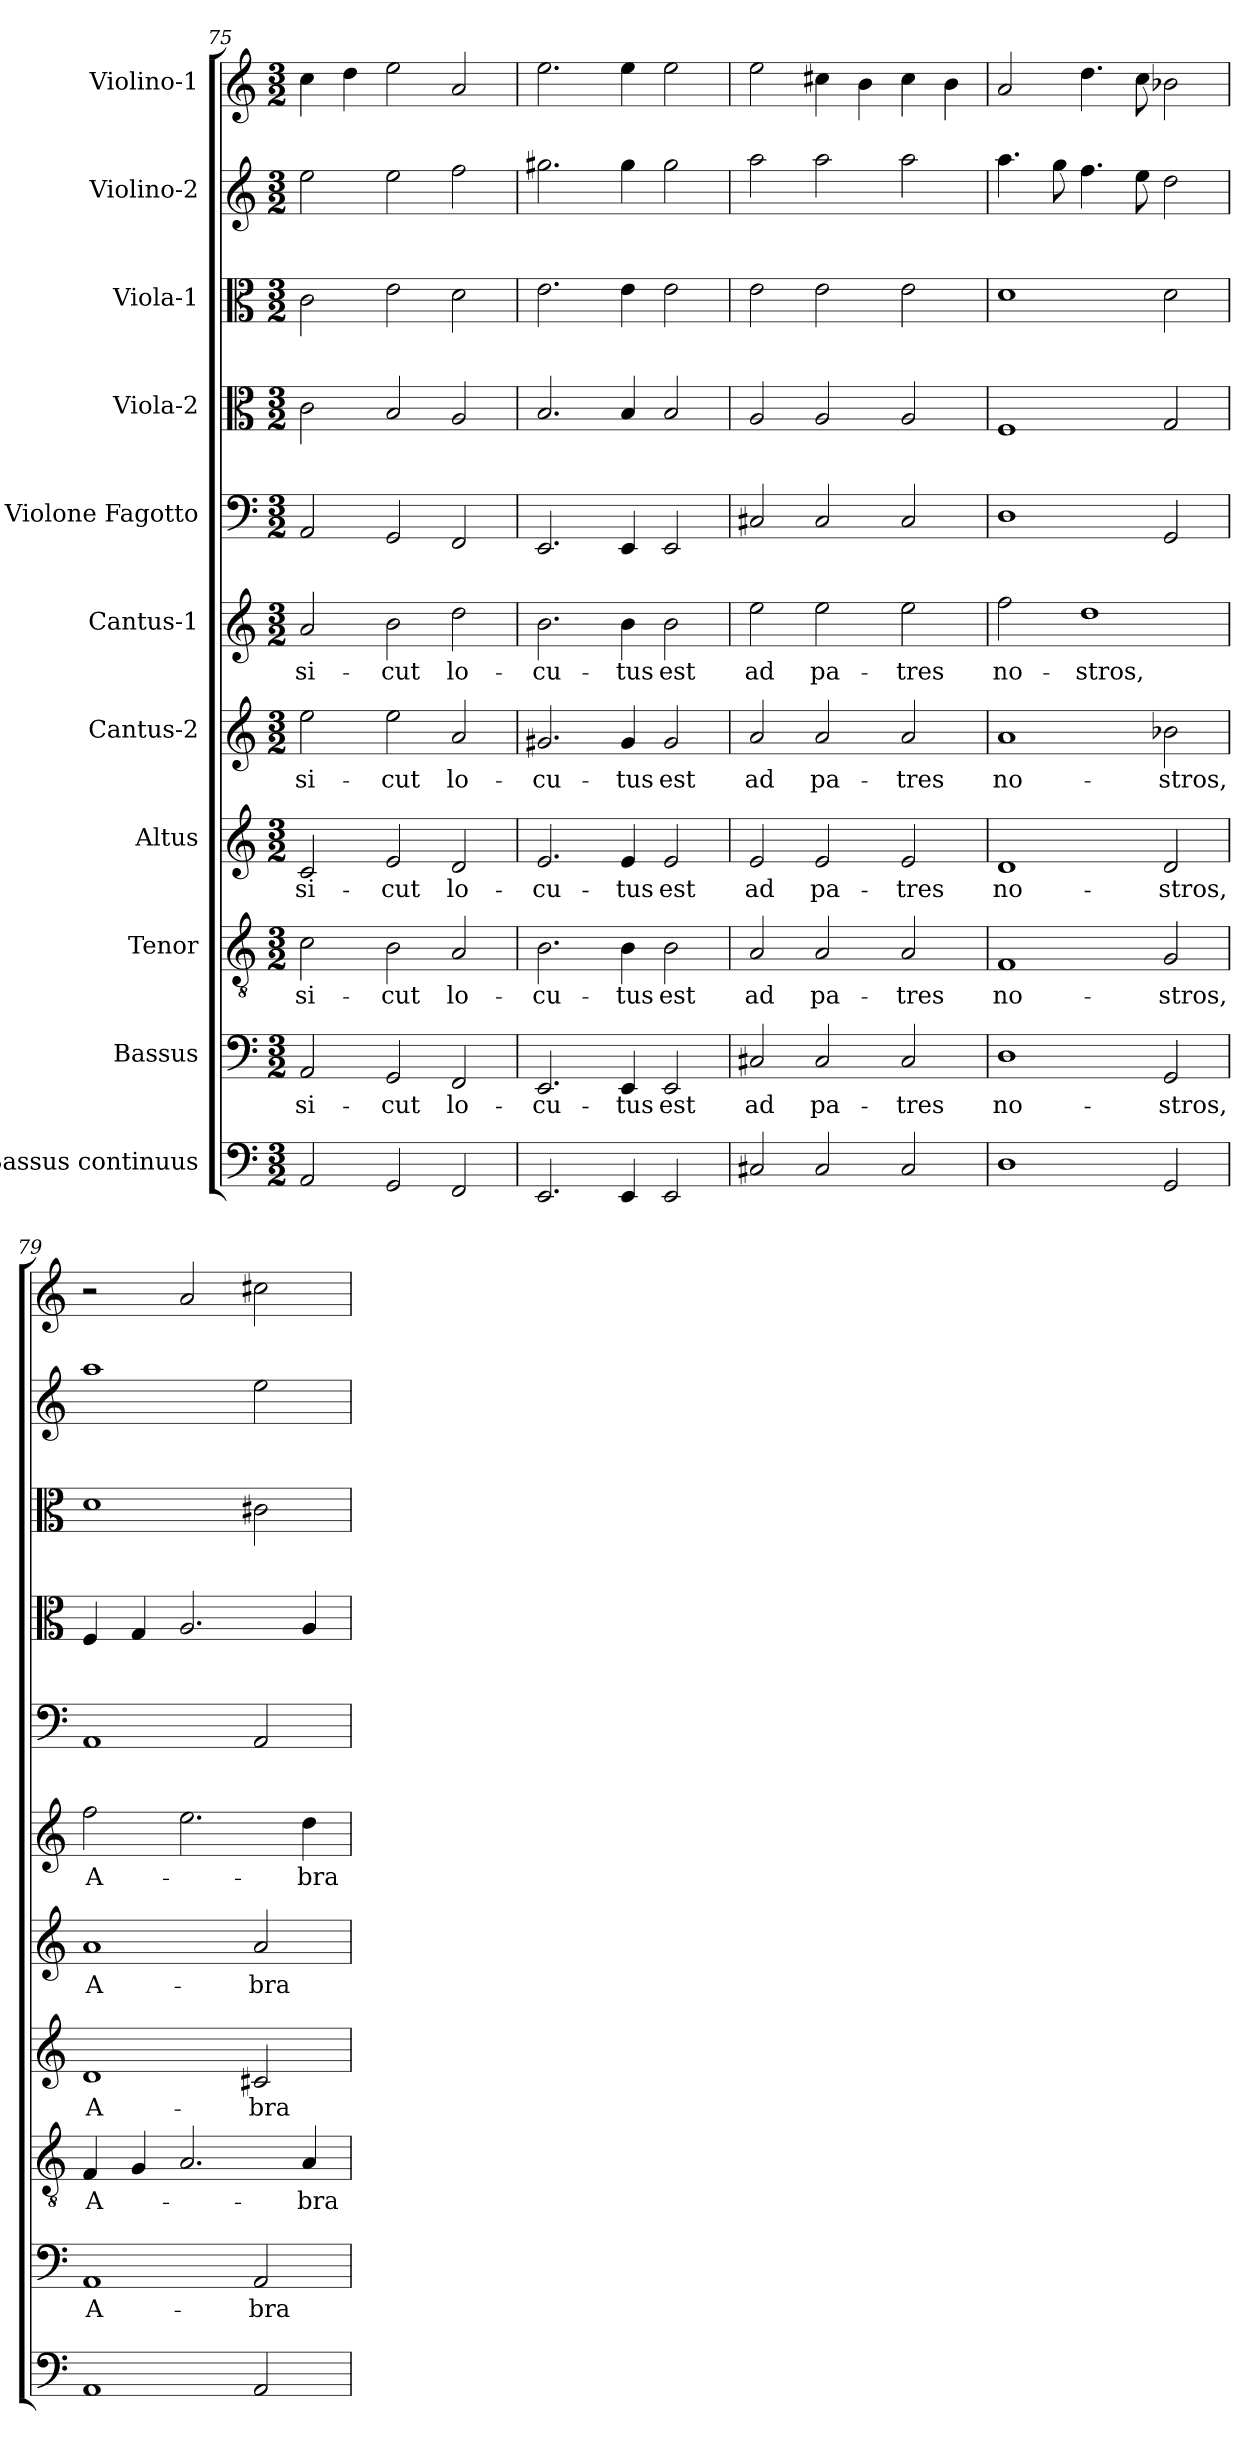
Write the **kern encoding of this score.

**kern	**kern	**text	**kern	**text	**kern	**text	**kern	**text	**kern	**text	**kern	**kern	**kern	**kern	**kern
*part11	*part10	*part10	*part9	*part9	*part8	*part8	*part7	*part7	*part6	*part6	*part5	*part4	*part3	*part2	*part1
*staff11	*staff10	*staff10	*staff9	*staff9	*staff8	*staff8	*staff7	*staff7	*staff6	*staff6	*staff5	*staff4	*staff3	*staff2	*staff1
*I"Bassus continuus	*I"Bassus	*	*I"Tenor	*	*I"Altus	*	*I"Cantus-2	*	*I"Cantus-1	*	*I"Violone Fagotto	*I"Viola-2	*I"Viola-1	*I"Violino-2	*I"Violino-1
*clefF4	*clefF4	*	*clefGv2	*	*clefG2	*	*clefG2	*	*clefG2	*	*clefF4	*clefC3	*clefC3	*clefG2	*clefG2
*k[]	*k[]	*	*k[]	*	*k[]	*	*k[]	*	*k[]	*	*k[]	*k[]	*k[]	*k[]	*k[]
*C:	*C:	*	*C:	*	*C:	*	*C:	*	*C:	*	*C:	*C:	*C:	*C:	*C:
*M3/2	*M3/2	*	*M3/2	*	*M3/2	*	*M3/2	*	*M3/2	*	*M3/2	*M3/2	*M3/2	*M3/2	*M3/2
=75	=75	=75	=75	=75	=75	=75	=75	=75	=75	=75	=75	=75	=75	=75	=75
!	!	!LO:LY:b	!	!LO:LY:b	!	!LO:LY:b	!	!LO:LY:b	!	!LO:LY:b	!	!	!	!	!
2AA!/	2AA/	si-	2c\	si-	2c/	si-	2ee\	si-	2a/	si-	2AA/	2c\	2c\	2ee\	4cc\
.	.	.	.	.	.	.	.	.	.	.	.	.	.	.	4dd\
!	!	!LO:LY:b	!	!LO:LY:b	!	!LO:LY:b	!	!LO:LY:b	!	!LO:LY:b	!	!	!	!	!
2GG!/	2GG/	-cut	2B\	-cut	2e/	-cut	2ee\	-cut	2b\	-cut	2GG/	2B/	2e\	2ee\	2ee\
!	!	!LO:LY:b	!	!LO:LY:b	!	!LO:LY:b	!	!LO:LY:b	!	!LO:LY:b	!	!	!	!	!
2FF!/	2FF/	lo-	2A/	lo-	2d/	lo-	2a/	lo-	2dd\	lo-	2FF/	2A/	2d\	2ff\	2a/
=76	=76	=76	=76	=76	=76	=76	=76	=76	=76	=76	=76	=76	=76	=76	=76
!	!	!LO:LY:b	!	!LO:LY:b	!	!LO:LY:b	!	!LO:LY:b	!	!LO:LY:b	!	!	!	!	!
2.EE!/	2.EE/	-cu-	2.B\	-cu-	2.e/	-cu-	2.g#X/	-cu-	2.b\	-cu-	2.EE/	2.B/	2.e\	2.gg#X\	2.ee\
!	!	!LO:LY:b	!	!LO:LY:b	!	!LO:LY:b	!	!LO:LY:b	!	!LO:LY:b	!	!	!	!	!
4EE!/	4EE/	-tus	4B\	-tus	4e/	-tus	4g#/	-tus	4b\	-tus	4EE/	4B/	4e\	4gg#\	4ee\
!	!	!LO:LY:b	!	!LO:LY:b	!	!LO:LY:b	!	!LO:LY:b	!	!LO:LY:b	!	!	!	!	!
2EE!/	2EE/	est	2B\	est	2e/	est	2g#/	est	2b\	est	2EE/	2B/	2e\	2gg#\	2ee\
=77	=77	=77	=77	=77	=77	=77	=77	=77	=77	=77	=77	=77	=77	=77	=77
!	!	!LO:LY:b	!	!LO:LY:b	!	!LO:LY:b	!	!LO:LY:b	!	!LO:LY:b	!	!	!	!	!
2C#X!/	2C#X/	ad	2A/	ad	2e/	ad	2a/	ad	2ee\	ad	2C#X/	2A/	2e\	2aa\	2ee\
!	!	!LO:LY:b	!	!LO:LY:b	!	!LO:LY:b	!	!LO:LY:b	!	!LO:LY:b	!	!	!	!	!
2C#!/	2C#/	pa-	2A/	pa-	2e/	pa-	2a/	pa-	2ee\	pa-	2C#/	2A/	2e\	2aa\	4cc#X\
.	.	.	.	.	.	.	.	.	.	.	.	.	.	.	4b\
!	!	!LO:LY:b	!	!LO:LY:b	!	!LO:LY:b	!	!LO:LY:b	!	!LO:LY:b	!	!	!	!	!
2C#!/	2C#/	-tres	2A/	-tres	2e/	-tres	2a/	-tres	2ee\	-tres	2C#/	2A/	2e\	2aa\	4cc#\
.	.	.	.	.	.	.	.	.	.	.	.	.	.	.	4b\
!!LO:PB:g=z
=78	=78	=78	=78	=78	=78	=78	=78	=78	=78	=78	=78	=78	=78	=78	=78
!	!	!LO:LY:b	!	!LO:LY:b	!	!LO:LY:b	!	!LO:LY:b	!	!LO:LY:b	!	!	!	!	!
1D!	1D	no-	1F	no-	1d	no-	1a	no-	2ff\	no-	1D	1F	1d	4.aa\	2a/
.	.	.	.	.	.	.	.	.	.	.	.	.	.	8gg\	.
!	!	!	!	!	!	!	!	!	!	!LO:LY:b	!	!	!	!	!
.	.	.	.	.	.	.	.	.	1dd	-stros,	.	.	.	4.ff\	4.dd\
.	.	.	.	.	.	.	.	.	.	.	.	.	.	8ee\	8cc\
!	!	!LO:LY:b	!	!LO:LY:b	!	!LO:LY:b	!	!LO:LY:b	!	!	!	!	!	!	!
2GG!/	2GG/	-stros,	2G/	-stros,	2d/	-stros,	2b-X\	-stros,	.	.	2GG/	2G/	2d\	2dd\	2b-X\
=79	=79	=79	=79	=79	=79	=79	=79	=79	=79	=79	=79	=79	=79	=79	=79
!	!	!LO:LY:b	!	!LO:LY:b	!	!LO:LY:b	!	!LO:LY:b	!	!LO:LY:b	!	!	!	!	!
1AA!	1AA	A-	4F/	A-	1d	A-	1a	A-	2ff\	A-	1AA	4F/	1d	1aa	2r
.	.	.	4G/	.	.	.	.	.	.	.	.	4G/	.	.	.
.	.	.	2.A/	.	.	.	.	.	2.ee\	.	.	2.A/	.	.	2a/
!	!	!LO:LY:b	!	!	!	!LO:LY:b	!	!LO:LY:b	!	!	!	!	!	!	!
2AA!/	2AA/	-bra-	.	.	2c#X/	-bra-	2a/	-bra-	.	.	2AA/	.	2c#X\	2ee\	2cc#X\
!	!	!	!	!LO:LY:b	!	!	!	!	!	!LO:LY:b	!	!	!	!	!
.	.	.	4A/	-bra-	.	.	.	.	4dd\	-bra-	.	4A/	.	.	.
=	=	=	=	=	=	=	=	=	=	=	=	=	=	=	=
*-	*-	*-	*-	*-	*-	*-	*-	*-	*-	*-	*-	*-	*-	*-	*-
